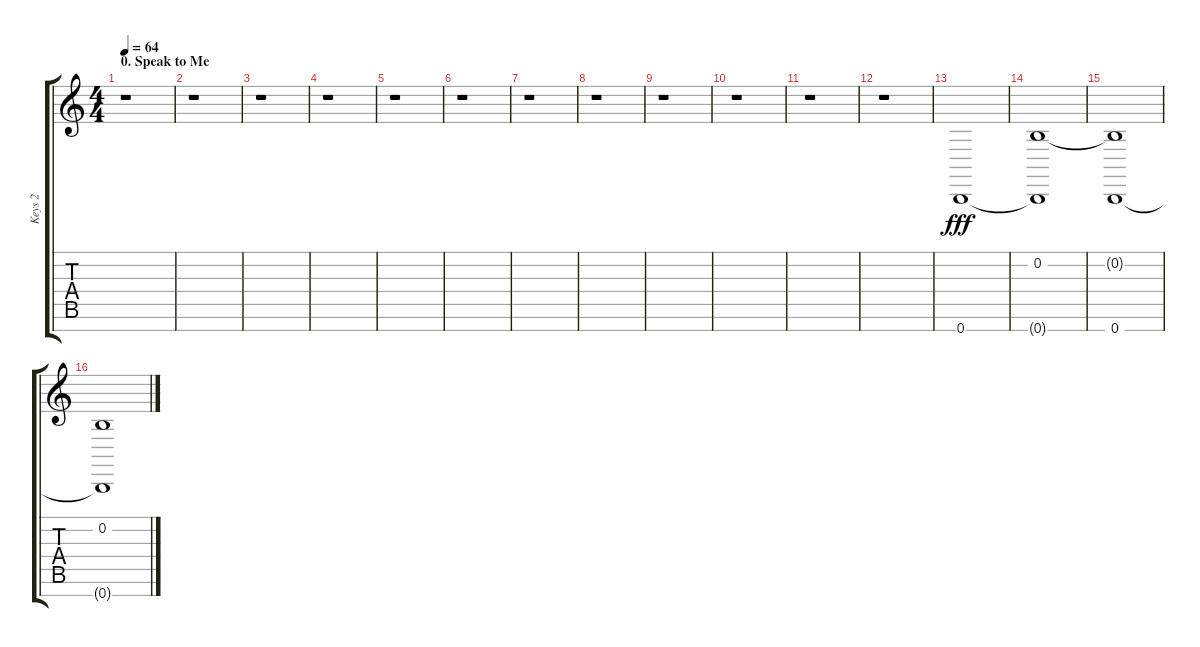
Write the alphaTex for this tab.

\track ("Keys 2" "Keys 2") {instrument electricgrandpiano}
\staff {score tabs}
\tuning (E4 B3 G3 D3 A2 E2 B1) {hide}
\ts (4 4)
\section ("" "0. Speak to Me")
\tempo 64
\clef g2
\ks c
r.1{dy fff instrument electricgrandpiano} |
r.1 |
r.1 |
r.1 |
r.1 |
r.1 |
r.1 |
r.1 |
r.1 |
r.1 |
r.1 |
r.1 |
0.7.1{volume 14 instrument helicopter} |
(0.2 0.7{t}).1 |
(0.2{t} 0.7).1 |
(0.2 0.7{t}).1
